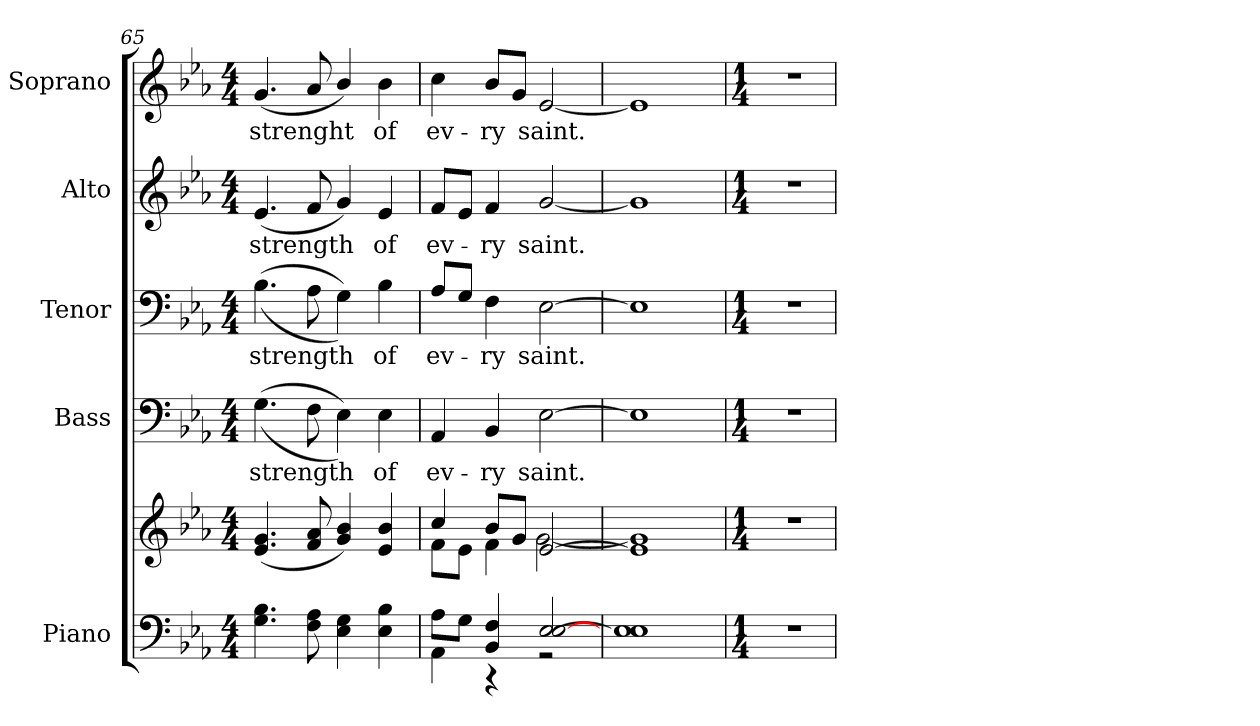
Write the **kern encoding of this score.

**kern	**kern	**kern	**text	**kern	**text	**kern	**text	**kern	**text
*part5	*part5	*part4	*part4	*part3	*part3	*part2	*part2	*part1	*part1
*staff6	*staff5	*staff4	*staff4	*staff3	*staff3	*staff2	*staff2	*staff1	*staff1
*I"Piano	*	*I"Bass	*	*I"Tenor	*	*I"Alto	*	*I"Soprano	*
*I'Pno.	*	*I'B.	*	*I'T.	*	*I'A.	*	*I'S.	*
!!LO:PB:g=z
*clefF4	*clefG2	*clefF4	*	*clefF4	*	*clefG2	*	*clefG2	*
*k[b-e-a-]	*k[b-e-a-]	*k[b-e-a-]	*	*k[b-e-a-]	*	*k[b-e-a-]	*	*k[b-e-a-]	*
*E-:	*E-:	*E-:	*	*E-:	*	*E-:	*	*E-:	*
*M4/4	*M4/4	*M4/4	*	*M4/4	*	*M4/4	*	*M4/4	*
=65	=65	=65	=65	=65	=65	=65	=65	=65	=65
!	!	!	!LO:LY:b:color=#000000	!	!	!	!	!	!
!	!	!	!	!	!LO:LY:b:color=#000000	!	!	!	!
!	!	!	!	!	!	!	!LO:LY:b:color=#000000	!	!
!	!	!	!	!	!	!	!	!	!LO:LY:b:color=#000000
4.Gi\ 4.B-i	(4.e-i/ 4.gi	((4.Gi\	strength	((4.B-i\	strength	(4.e-i/	strength	(4.gi/	strenght
8Fi\ 8A-i	8fi/ 8a-i	8Fi\	.	8A-i\	.	8fi/	.	8a-i/	.
4E-i\ 4Gi	4gi/ 4b-i)	4E-i\))	.	4Gi\))	.	4gi/)	.	4b-i/)	.
!	!	!	!LO:LY:b:color=#000000	!	!	!	!	!	!
!	!	!	!	!	!LO:LY:b:color=#000000	!	!	!	!
!	!	!	!	!	!	!	!LO:LY:b:color=#000000	!	!
!	!	!	!	!	!	!	!	!	!LO:LY:b:color=#000000
4E-i\ 4B-i	4e-i/ 4b-i	4E-i\	of	4B-i\	of	4e-i/	of	4b-i\	of
=66	=66	=66	=66	=66	=66	=66	=66	=66	=66
*^	*^	*	*	*	*	*	*	*	*
!	!	!	!	!	!LO:LY:b:color=#000000	!	!	!	!	!	!
!	!	!	!	!	!	!	!LO:LY:b:color=#000000	!	!	!	!
!	!	!	!	!	!	!	!	!	!LO:LY:b:color=#000000	!	!
!	!	!	!	!	!	!	!	!	!	!	!LO:LY:b:color=#000000
8A-i\L	4AA-i\	4cci/	8fi\L	4AA-i/	ev-	8A-i/L	ev-	8fi/L	ev-	4cci\	ev-
8Gi\J	.	.	8e-i\J	.	.	8Gi/J	.	8e-i/J	.	.	.
!	!	!	!	!	!LO:LY:b:color=#000000	!	!	!	!	!	!
!	!	!	!	!	!	!	!LO:LY:b:color=#000000	!	!	!	!
!	!	!	!	!	!	!	!	!	!LO:LY:b:color=#000000	!	!
!	!	!	!	!	!	!	!	!	!	!	!LO:LY:b:color=#000000
4BB-i/ 4Fi	4r	8b-i/L	4fi\	4BB-i/	-ry	4Fi\	-ry	4fi/	-ry	8b-i/L	-ry
.	.	8gi/J	.	.	.	.	.	.	.	8gi/J	.
!	!	!	!	!	!LO:LY:b:color=#000000	!	!	!	!	!	!
!	!	!	!	!	!	!	!LO:LY:b:color=#000000	!	!	!	!
!	!	!	!	!	!	!	!	!	!LO:LY:b:color=#000000	!	!
!	!	!	!	!	!	!	!	!	!	!	!LO:LY:b:color=#000000
[>2E-i/ [>2E-i	2r	[>2e-i/	[<2gi\	[>2E-i\	saint.	[>2E-i\	saint.	[<2gi/	saint.	[<2e-i/	saint.
*v	*v	*	*	*	*	*	*	*	*	*	*
*	*v	*v	*	*	*	*	*	*	*	*
=67	=67	=67	=67	=67	=67	=67	=67	=67	=67
1E-i] 1E-i	1e-i] 1gi]	1E-i]	.	1E-i]	.	1gi]	.	1e-i]	.
!!LO:PB:g=z
=68	=68	=68	=68	=68	=68	=68	=68	=68	=68
*M1/4	*M1/4	*M1/4	*	*M1/4	*	*M1/4	*	*M1/4	*
!LO:N:vis=1	!LO:N:vis=1	!LO:N:vis=1	!	!LO:N:vis=1	!	!LO:N:vis=1	!	!LO:N:vis=1	!
4r	4r	4r	.	4r	.	4r	.	4r	.
=	=	=	=	=	=	=	=	=	=
*-	*-	*-	*-	*-	*-	*-	*-	*-	*-
